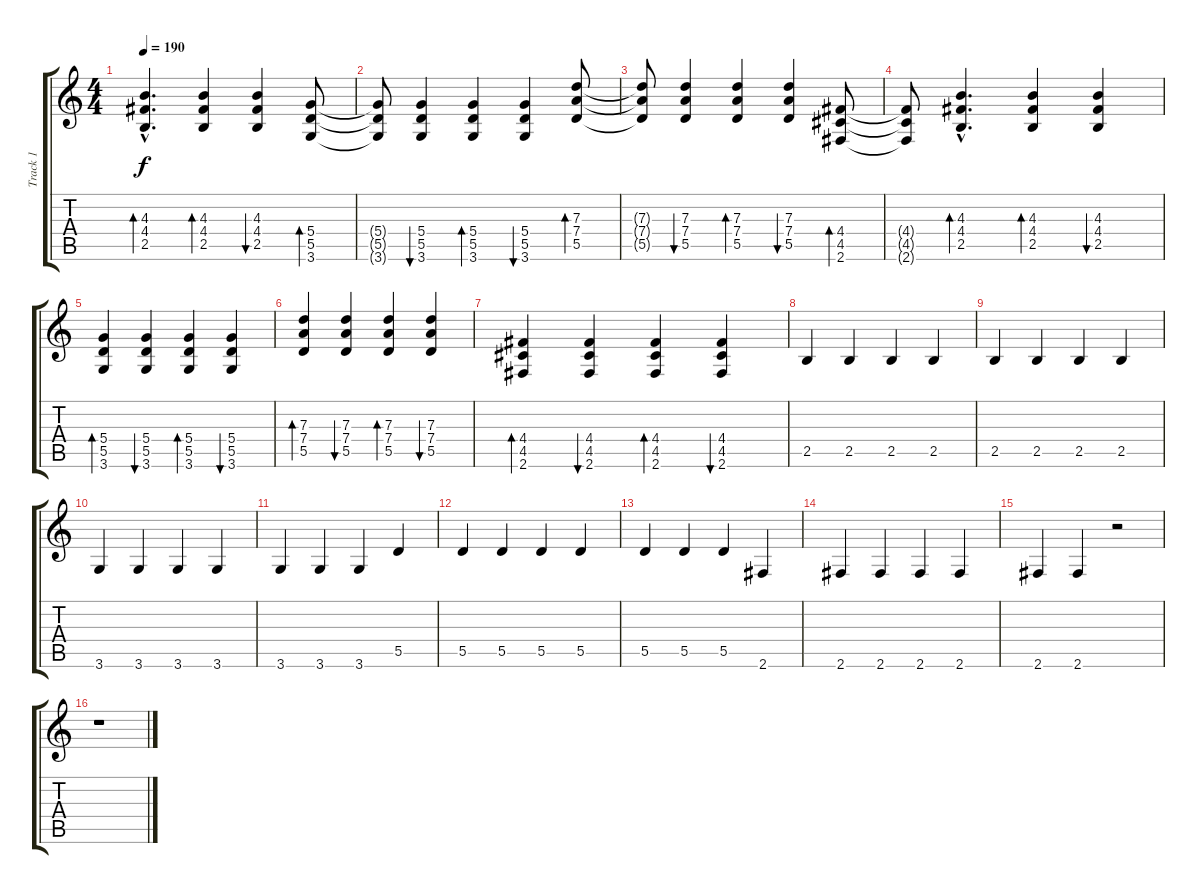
\track ("Track 1" "Track 1") {instrument acousticguitarnylon}
\staff {score tabs}
\tuning (E4 B3 G3 D3 A2 E2) {hide}
\ts (4 4)
\tempo 190
\clef g2
\ks c
(4.3{hac} 4.4{hac} 2.5{hac}).4{d bd 60 dy f instrument distortionguitar} (4.3 4.4 2.5).4{bd 60} (4.3 4.4 2.5).4{bu 60} (5.4 5.5 3.6).8{bd 60} |
(5.4{t} 5.5{t} 3.6{t}).8 (5.4 5.5 3.6).4{bu 60} (5.4 5.5 3.6).4{bd 60} (5.4 5.5 3.6).4{bu 60} (7.3 7.4 5.5).8{bd 60} |
(7.3{t} 7.4{t} 5.5{t}).8 (7.3 7.4 5.5).4{bu 60} (7.3 7.4 5.5).4{bd 60} (7.3 7.4 5.5).4{bu 60} (4.4 4.5 2.6).8{bd 60} |
(4.4{t} 4.5{t} 2.6{t}).8 (4.3{hac} 4.4{hac} 2.5{hac}).4{d bd 60} (4.3 4.4 2.5).4{bd 60} (4.3 4.4 2.5).4{bu 60} |
(5.4 5.5 3.6).4{bd 60} (5.4 5.5 3.6).4{bu 60} (5.4 5.5 3.6).4{bd 60} (5.4 5.5 3.6).4{bu 60} |
(7.3 7.4 5.5).4{bd 60} (7.3 7.4 5.5).4{bu 60} (7.3 7.4 5.5).4{bd 60} (7.3 7.4 5.5).4{bu 60} |
(4.4 4.5 2.6).4{bd 60} (4.4 4.5 2.6).4{bu 60} (4.4 4.5 2.6).4{bd 60} (4.4 4.5 2.6).4{bu 60} |
2.5.4{instrument fretlessbass} 2.5.4 2.5.4 2.5.4 |
2.5.4 2.5.4 2.5.4 2.5.4 |
3.6.4 3.6.4 3.6.4 3.6.4 |
3.6.4 3.6.4 3.6.4 5.5.4 |
5.5.4 5.5.4 5.5.4 5.5.4 |
5.5.4 5.5.4 5.5.4 2.6.4 |
2.6.4 2.6.4 2.6.4 2.6.4 |
2.6.4 2.6.4 r.2 |
r.1
